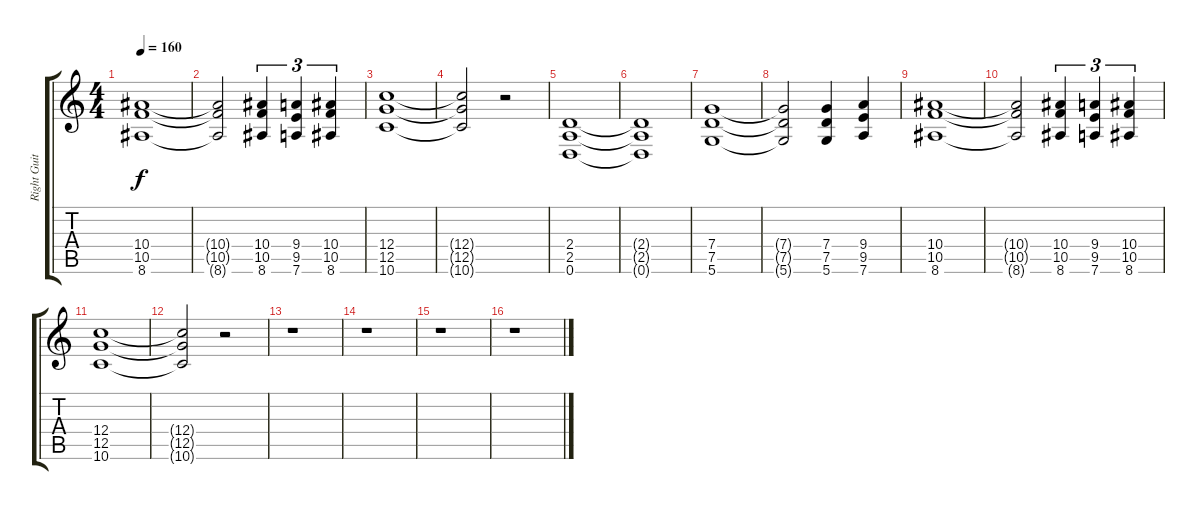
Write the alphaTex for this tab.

\track ("Right Guitar" "Right Guit") {instrument distortionguitar}
\staff {score tabs}
\tuning (D4 A3 F3 C3 G2 D2) {hide}
\ts (4 4)
\tempo 160
\clef g2
\ks c
(10.4 10.5 8.6).1{dy f} |
(10.4{t} 10.5{t} 8.6{t}).2 (10.4 10.5 8.6).4{tu (3 2)} (9.4 9.5 7.6).4{tu (3 2)} (10.4 10.5 8.6).4{tu (3 2)} |
(12.4 12.5 10.6).1 |
(12.4{t} 12.5{t} 10.6{t}).2 r.2 |
(2.4 2.5 0.6).1 |
(2.4{t} 2.5{t} 0.6{t}).1 |
(7.4 7.5 5.6).1 |
(7.4{t} 7.5{t} 5.6{t}).2 (7.4 7.5 5.6).4 (9.4 9.5 7.6).4 |
(10.4 10.5 8.6).1 |
(10.4{t} 10.5{t} 8.6{t}).2 (10.4 10.5 8.6).4{tu (3 2)} (9.4 9.5 7.6).4{tu (3 2)} (10.4 10.5 8.6).4{tu (3 2)} |
(12.4 12.5 10.6).1 |
(12.4{t} 12.5{t} 10.6{t}).2 r.2 |
r.1 |
r.1 |
r.1 |
r.1
